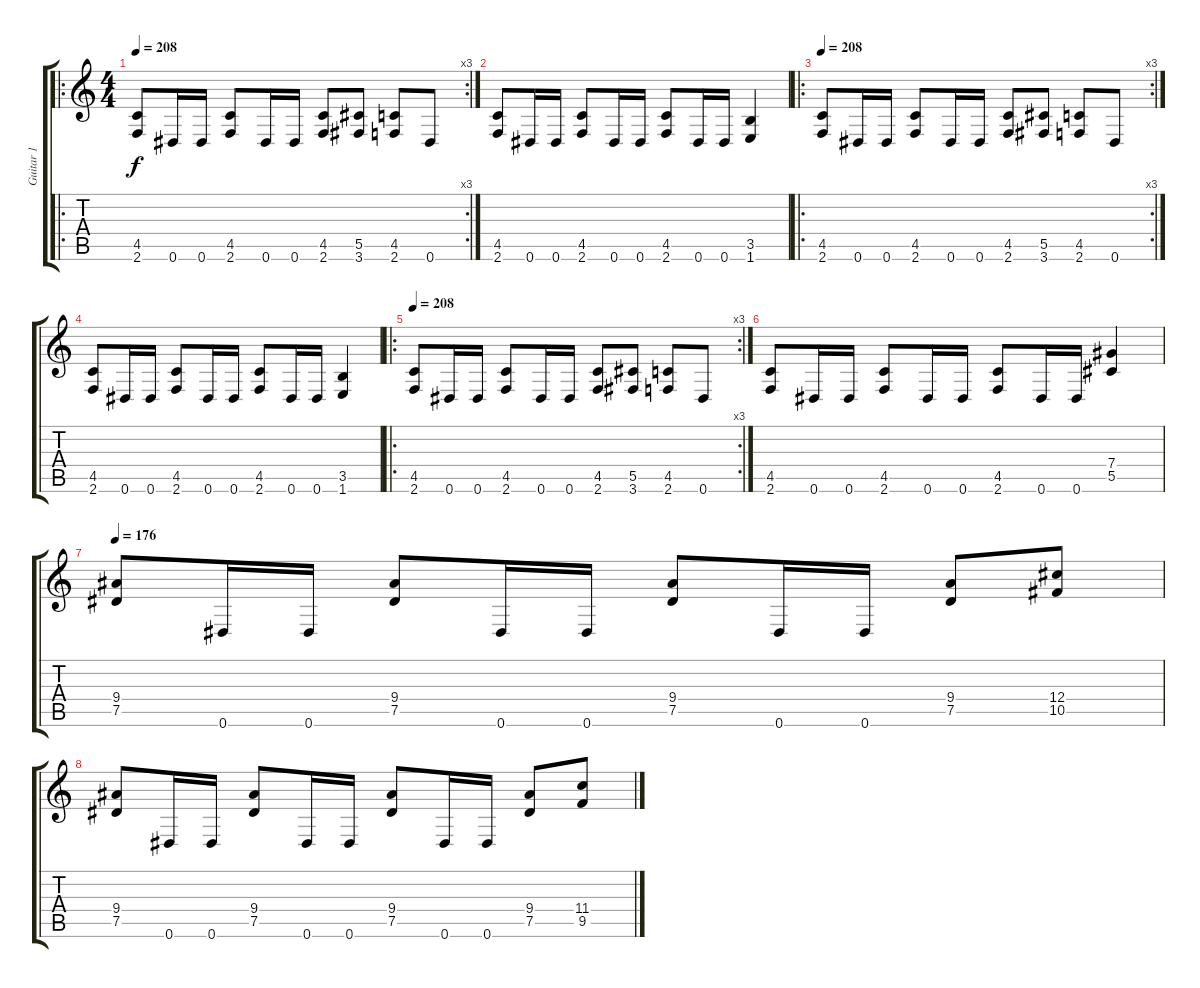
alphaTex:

\track ("Guitar 1" "Guitar 1") {instrument distortionguitar}
\staff {score tabs}
\tuning (Eb4 Bb3 Gb3 Db3 Ab2 Eb2) {hide}
\ro
\rc 3
\ts (4 4)
\tempo 208
\clef g2
\ks c
(4.5 2.6).8{dy f} 0.6.16 0.6.16 (4.5 2.6).8 0.6.16 0.6.16 (4.5 2.6).8 (5.5 3.6).8 (4.5 2.6).8 0.6.8 |
(4.5 2.6).8 0.6.16 0.6.16 (4.5 2.6).8 0.6.16 0.6.16 (4.5 2.6).8 0.6.16 0.6.16 (3.5 1.6).4 |
\ro
\rc 3
\tempo 208
(4.5 2.6).8 0.6.16 0.6.16 (4.5 2.6).8 0.6.16 0.6.16 (4.5 2.6).8 (5.5 3.6).8 (4.5 2.6).8 0.6.8 |
(4.5 2.6).8 0.6.16 0.6.16 (4.5 2.6).8 0.6.16 0.6.16 (4.5 2.6).8 0.6.16 0.6.16 (3.5 1.6).4 |
\ro
\rc 3
\tempo 208
(4.5 2.6).8 0.6.16 0.6.16 (4.5 2.6).8 0.6.16 0.6.16 (4.5 2.6).8 (5.5 3.6).8 (4.5 2.6).8 0.6.8 |
(4.5 2.6).8 0.6.16 0.6.16 (4.5 2.6).8 0.6.16 0.6.16 (4.5 2.6).8 0.6.16 0.6.16 (7.4 5.5).4 |
\tempo 176
(9.4 7.5).8 0.6.16 0.6.16 (9.4 7.5).8 0.6.16 0.6.16 (9.4 7.5).8 0.6.16 0.6.16 (9.4 7.5).8 (12.4 10.5).8 |
(9.4 7.5).8 0.6.16 0.6.16 (9.4 7.5).8 0.6.16 0.6.16 (9.4 7.5).8 0.6.16 0.6.16 (9.4 7.5).8 (11.4 9.5).8
